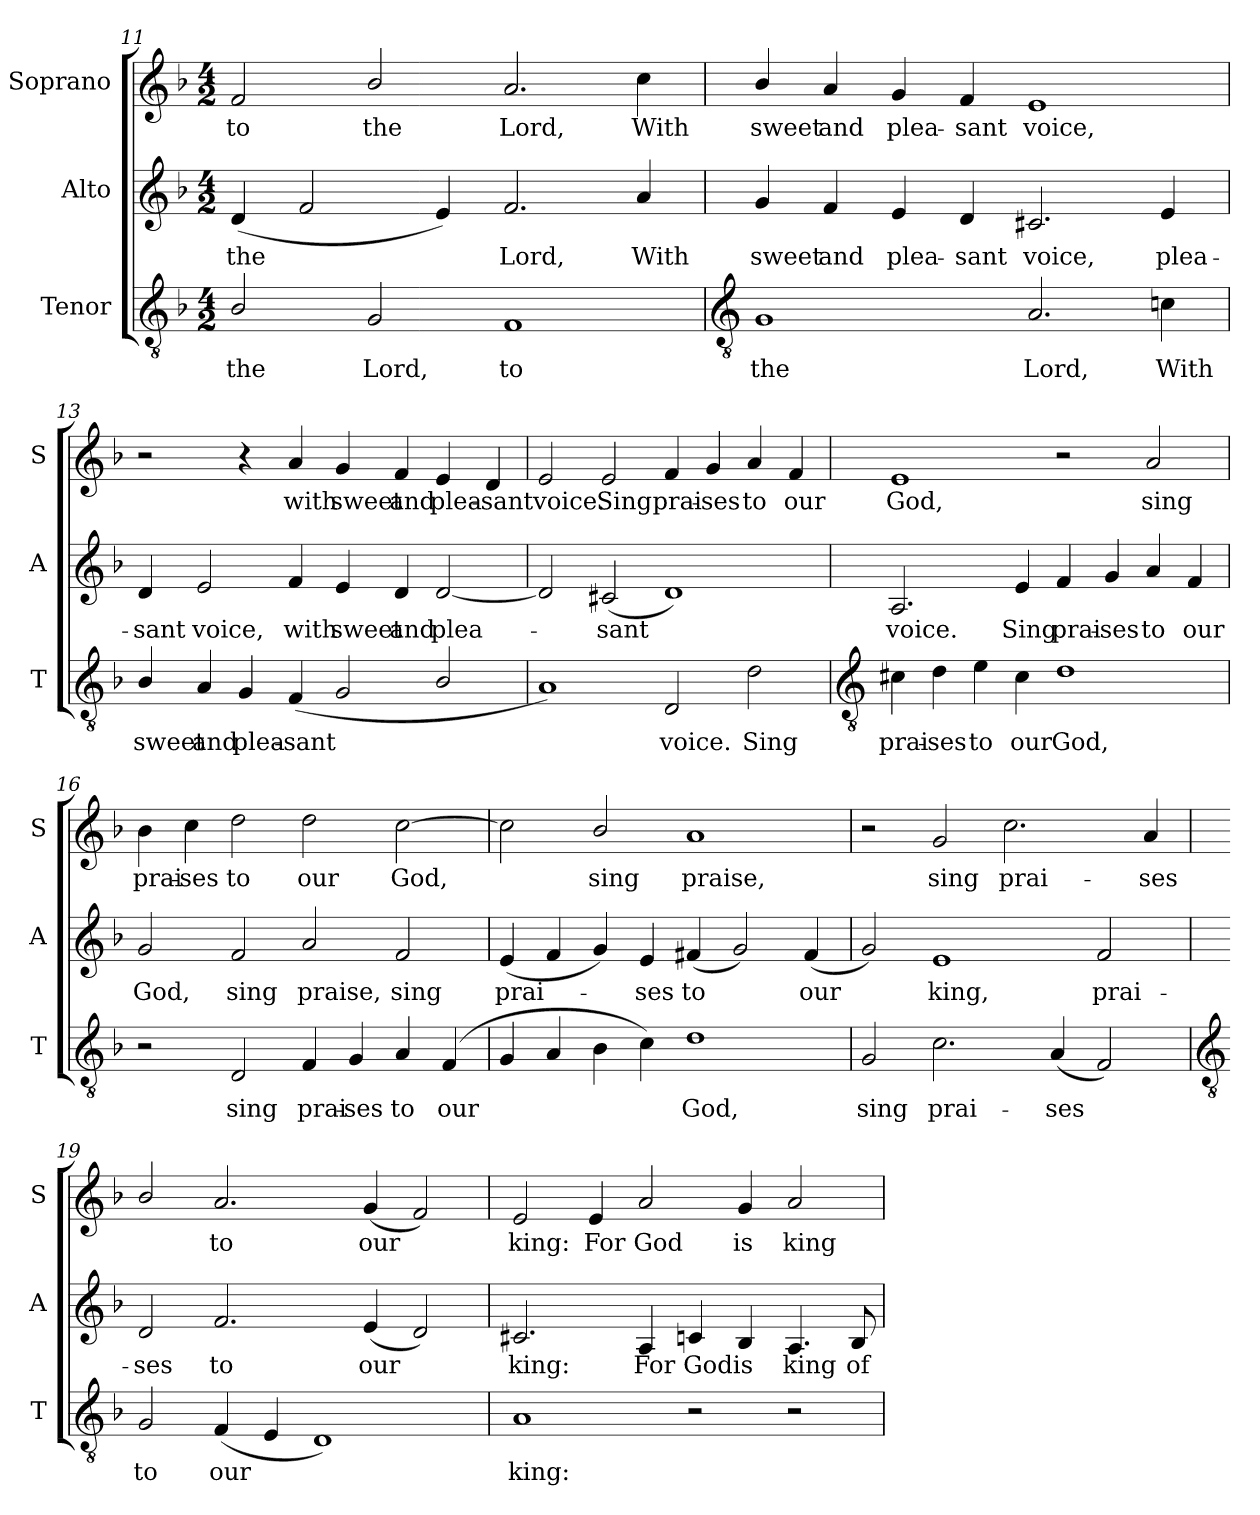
**kern	**text	**kern	**text	**kern	**text
*part3	*part3	*part2	*part2	*part1	*part1
*staff3	*staff3	*staff2	*staff2	*staff1	*staff1
*I"Tenor	*	*I"Alto	*	*I"Soprano	*
*I'T	*	*I'A	*	*I'S	*
*clefGv2	*	*clefG2	*	*clefG2	*
*k[b-]	*	*k[b-]	*	*k[b-]	*
*F:	*	*F:	*	*F:	*
*M4/2	*	*M4/2	*	*M4/2	*
=11	=11	=11	=11	=11	=11
!	!LO:LY:b	!	!LO:LY:b	!	!LO:LY:b
2B-/	the	(<4d	the	2f	-to
.	.	2f	.	.	.
!	!LO:LY:b	!	!	!	!LO:LY:b
2G	Lord,	.	.	2b-/	the
.	.	4e)	.	.	.
!	!LO:LY:b	!	!LO:LY:b	!	!LO:LY:b
1F	to	2.f	Lord,	2.a	Lord,
!	!	!	!LO:LY:b	!	!LO:LY:b
.	.	4a	With	4cc	With
!!LO:LB:g=z
=12	=12	=12	=12	=12	=12
*clefGv2	*	*	*	*	*
!	!LO:LY:b	!	!LO:LY:b	!	!LO:LY:b
1G	the	4g	sweet	4b-/	sweet
!	!	!	!LO:LY:b	!	!LO:LY:b
.	.	4f	and	4a	and
!	!	!	!LO:LY:b	!	!LO:LY:b
.	.	4e	plea-	4g	plea-
!	!	!	!LO:LY:b	!	!LO:LY:b
.	.	4d	-sant	4f	-sant
!	!LO:LY:b	!	!LO:LY:b	!	!LO:LY:b
2.A	Lord,	2.c#X	voice,	1e	voice,
!	!LO:LY:b	!	!LO:LY:b	!	!
4cn	With	4e	plea-	.	.
=13	=13	=13	=13	=13	=13
!	!LO:LY:b	!	!LO:LY:b	!	!
4B-/	sweet	4d	-sant	2r	.
!	!LO:LY:b	!	!LO:LY:b	!	!
4A	and	2e	voice,	.	.
!	!LO:LY:b	!	!	!	!
4G	plea-	.	.	4r	.
!	!LO:LY:b	!	!LO:LY:b	!	!LO:LY:b
(<4F	-sant	4f	with	4a	with
!	!	!	!LO:LY:b	!	!LO:LY:b
2G	.	4e	sweet	4g	sweet
!	!	!	!LO:LY:b	!	!LO:LY:b
.	.	4d	and	4f	and
!	!	!	!LO:LY:b	!	!LO:LY:b
2B-/	.	[2d	plea-	4e	plea-
!	!	!	!	!	!LO:LY:b
.	.	.	.	4d	-sant
=14	=14	=14	=14	=14	=14
!	!	!	!	!	!LO:LY:b
1A)	.	2d]	.	2e	voice.
!	!	!	!LO:LY:b	!	!LO:LY:b
.	.	(<2c#X	sant	2e	Sing
!	!LO:LY:b	!	!	!	!LO:LY:b
2D	voice.	1d)	.	4f	prai-
!	!	!	!	!	!LO:LY:b
.	.	.	.	4g	-ses
!	!LO:LY:b	!	!	!	!LO:LY:b
2d	Sing	.	.	4a	to
!	!	!	!	!	!LO:LY:b
.	.	.	.	4f	our
!!LO:LB:g=z
=15	=15	=15	=15	=15	=15
*clefGv2	*	*	*	*	*
!	!LO:LY:b	!	!LO:LY:b	!	!LO:LY:b
4c#X	prai-	2.A	voice.	1e	God,
!	!LO:LY:b	!	!	!	!
4d	-ses	.	.	.	.
!	!LO:LY:b	!	!	!	!
4e	to	.	.	.	.
!	!LO:LY:b	!	!LO:LY:b	!	!
4c#	our	4e	Sing	.	.
!	!LO:LY:b	!	!LO:LY:b	!	!
1d	God,	4f	prai-	2r	.
!	!	!	!LO:LY:b	!	!
.	.	4g	-ses	.	.
!	!	!	!LO:LY:b	!	!LO:LY:b
.	.	4a	to	2a	sing
!	!	!	!LO:LY:b	!	!
.	.	4f	our	.	.
=16	=16	=16	=16	=16	=16
!	!	!	!LO:LY:b	!	!LO:LY:b
2r	.	2g	God,	4b-	prai-
!	!	!	!	!	!LO:LY:b
.	.	.	.	4cc	-ses
!	!LO:LY:b	!	!LO:LY:b	!	!LO:LY:b
2D	sing	2f	sing	2dd	to
!	!LO:LY:b	!	!LO:LY:b	!	!LO:LY:b
4F	prai-	2a	praise,	2dd	our
!	!LO:LY:b	!	!	!	!
4G	-ses	.	.	.	.
!	!LO:LY:b	!	!LO:LY:b	!	!LO:LY:b
4A	to	2f	sing	[2cc	God,
!	!LO:LY:b	!	!	!	!
(>4F	our	.	.	.	.
=17	=17	=17	=17	=17	=17
!	!	!	!LO:LY:b	!	!
4G	.	(<4e	prai-	2cc]	.
4A	.	4f	.	.	.
!	!	!	!	!	!LO:LY:b
4B-	.	4g)	.	2b-/	sing
!	!	!	!LO:LY:b	!	!
4c)	.	4e	ses	.	.
!	!LO:LY:b	!	!LO:LY:b	!	!LO:LY:b
1d	God,	(<4f#X	to	1a	praise,
.	.	2g)	.	.	.
!	!	!	!LO:LY:b	!	!
.	.	(<4f#	our	.	.
=18	=18	=18	=18	=18	=18
!	!LO:LY:b	!	!	!	!
2G	sing	2g)	.	2r	.
!	!LO:LY:b	!	!LO:LY:b	!	!LO:LY:b
2.c	prai-	1e	king,	2g	sing
!	!	!	!	!	!LO:LY:b
.	.	.	.	2.cc	prai-
!	!LO:LY:b	!	!	!	!
(<4A	-ses	.	.	.	.
!	!	!	!LO:LY:b	!	!
2F)	.	2f	prai-	.	.
!	!	!	!	!	!LO:LY:b
.	.	.	.	4a	-ses
!!LO:LB:g=z
=19	=19	=19	=19	=19	=19
*clefGv2	*	*	*	*	*
!	!LO:LY:b	!	!LO:LY:b	!	!
2G	to	2d	-ses	2b-/	.
!	!LO:LY:b	!	!LO:LY:b	!	!LO:LY:b
(<4F	our	2.f	to	2.a	to
4E	.	.	.	.	.
1D)	.	.	.	.	.
!	!	!	!LO:LY:b	!	!LO:LY:b
.	.	(<4e	our	(<4g	our
.	.	2d)	.	2f)	.
=20	=20	=20	=20	=20	=20
!	!LO:LY:b	!	!LO:LY:b	!	!LO:LY:b
1A	king:	2.c#X	king:	2e	king:
!	!	!	!	!	!LO:LY:b
.	.	.	.	4e	For
!	!	!	!LO:LY:b	!	!LO:LY:b
.	.	4A	For	2a	God
!	!	!	!LO:LY:b	!	!
2r	.	4cn	God	.	.
!	!	!	!LO:LY:b	!	!LO:LY:b
.	.	4B-	is	4g	is
!	!	!	!LO:LY:b	!	!LO:LY:b
2r	.	4.A	king	2a	king
!	!	!	!LO:LY:b	!	!
.	.	8B-	of	.	.
=	=	=	=	=	=
*-	*-	*-	*-	*-	*-
